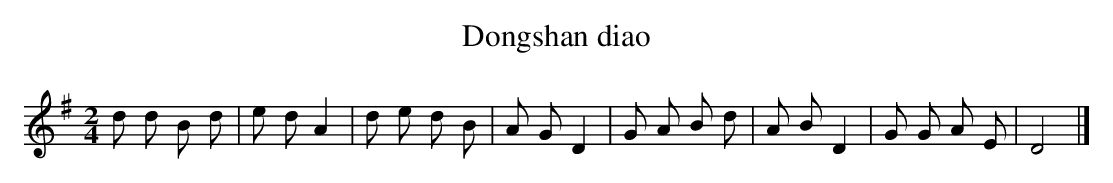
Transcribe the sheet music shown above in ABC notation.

X:1
T: Dongshan diao
L: 1/8
M: 2/4
K: G
d d B d [I:setbarnb 1]|
e dA2 |
d e d B |
A GD2 |
G A B d |
A BD2 |
G G A E |
D4 |]
